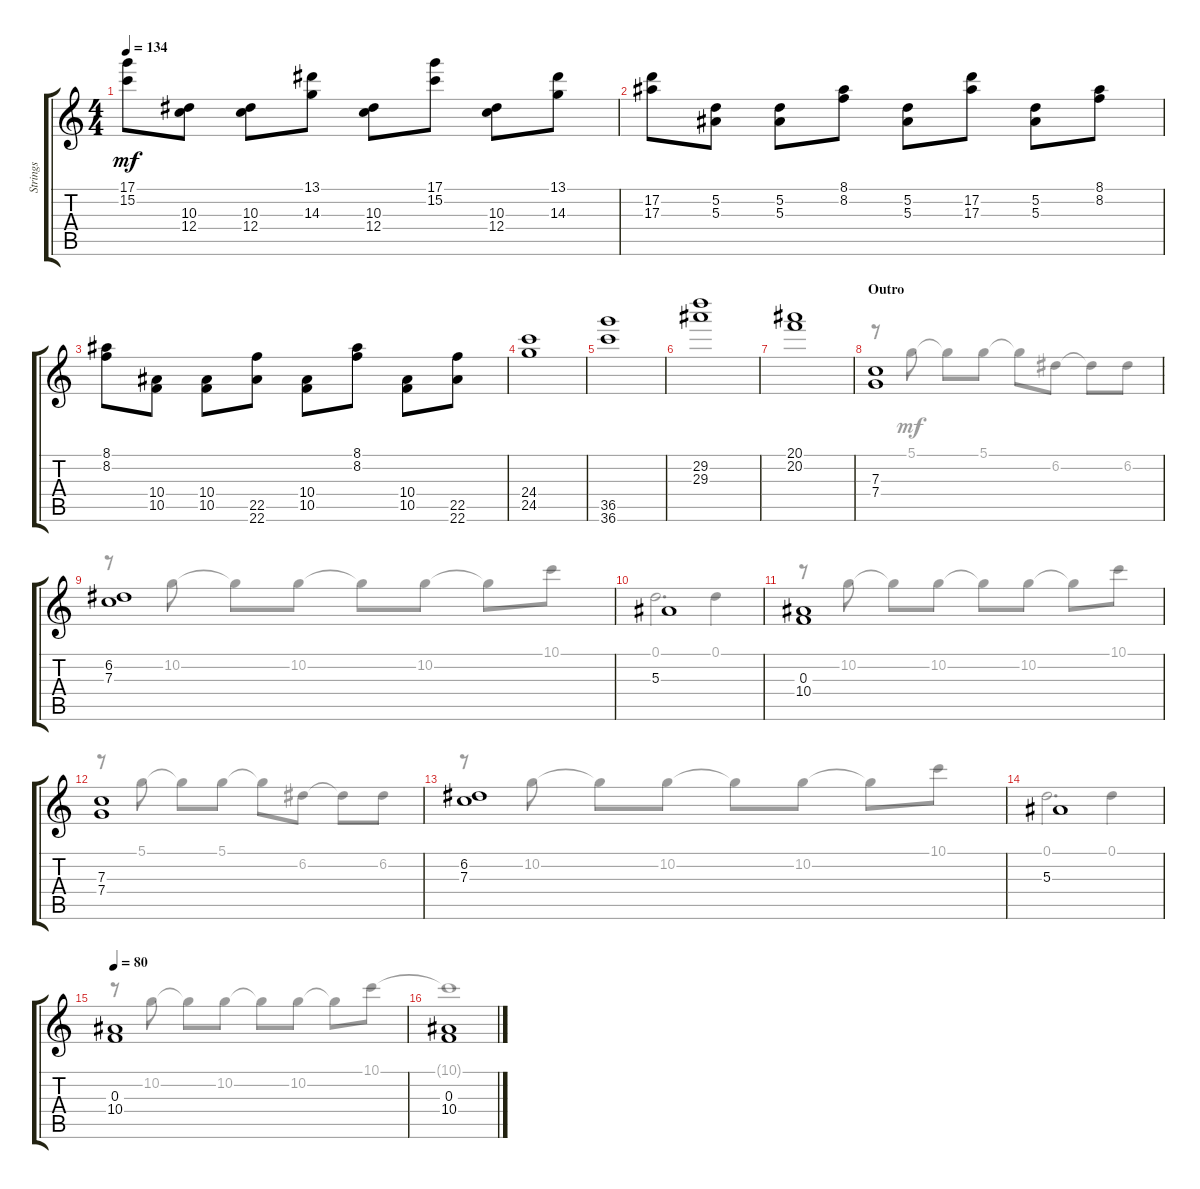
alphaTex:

\track ("Strings" "Strings") {instrument electricguitarclean}
\staff {score tabs}
\tuning (D4 A3 F3 C3 G2 C2) {hide}
\voice
\ts (4 4)
\tempo 134
\clef g2
\ks aminor
(17.1 15.2).8{dy mf} (10.3 12.4).8 (10.3 12.4).8 (13.1 14.3).8 (10.3 12.4).8 (17.1 15.2).8 (10.3 12.4).8 (13.1 14.3).8 |
(17.2 17.3).8 (5.2 5.3).8 (5.2 5.3).8 (8.1 8.2).8 (5.2 5.3).8 (17.2 17.3).8 (5.2 5.3).8 (8.1 8.2).8 |
(8.1 8.2).8 (10.4 10.5).8 (10.4 10.5).8 (22.5 22.6).8 (10.4 10.5).8 (8.1 8.2).8 (10.4 10.5).8 (22.5 22.6).8 |
(24.4 24.5).1 |
(36.5 36.6).1 |
(29.2 29.3).1 |
(20.1 20.2).1 |
\section ("" "Outro")
(7.3 7.4).1 |
(6.2 7.3).1 |
5.3.1 |
(0.3 10.4).1 |
(7.3 7.4).1 |
(6.2 7.3).1 |
5.3.1 |
\tempo 80
(0.3 10.4).1 |
(0.3 10.4).1
\voice
\clef g2
\ottava regular
\simile none
\ks aminor
|
|
|
|
|
|
|
r.8 5.1.8 5.1{t}.8 5.1.8 5.1{t}.8 6.2.8 6.2{t}.8 6.2.8 |
r.8 10.2.8 10.2{t}.8 10.2.8 10.2{t}.8 10.2.8 10.2{t}.8 10.1.8 |
0.1.2{d} 0.1.4 |
r.8 10.2.8 10.2{t}.8 10.2.8 10.2{t}.8 10.2.8 10.2{t}.8 10.1.8 |
r.8 5.1.8 5.1{t}.8 5.1.8 5.1{t}.8 6.2.8 6.2{t}.8 6.2.8 |
r.8 10.2.8 10.2{t}.8 10.2.8 10.2{t}.8 10.2.8 10.2{t}.8 10.1.8 |
0.1.2{d} 0.1.4 |
r.8 10.2.8 10.2{t}.8 10.2.8 10.2{t}.8 10.2.8 10.2{t}.8 10.1.8 |
10.1{t}.1
